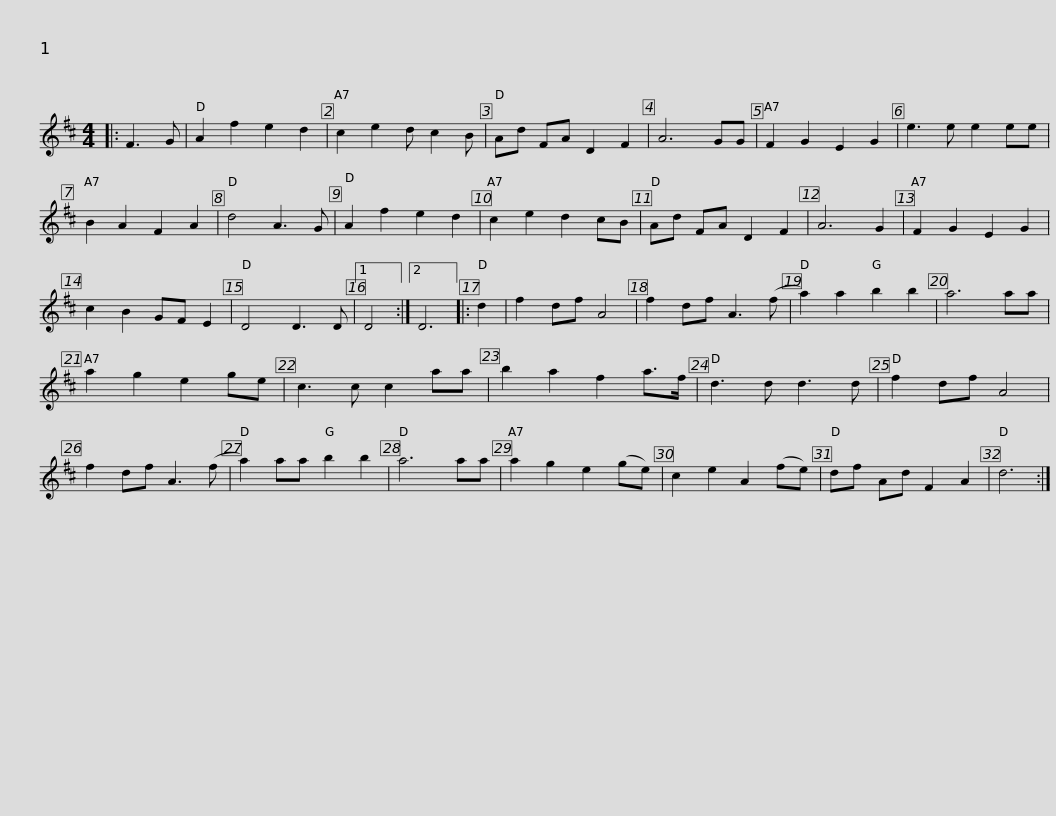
X:1
L:1/8
M:4/4
I:linebreak $
K:D
V:1 treble
V:1
|: F3 G | A2 f2 e2 d2 | c2 e2 d c2 B | Ad FA D2 F2 | A6 GG | %5
 F2 G2 E2 G2 | e3 e e2 ee | B2 A2 F2 A2 | d4 A3 G |$ A2 f2 e2 d2 | %10
 c2 e2 d2 cB | Ad FA D2 F2 | A6 G2 | F2 G2 E2 G2 | c2 B2 GF E2 | %15
 D4 D3 D |1 D4 :|2 D6 |: d2 | f2 df A4 |$ %20
 f2 df A3 (f | a2) a2 b2 b2 | a6 aa | a2 g2 e2 ge | c3 c c2 aa | %25
 b2 a2 f2 a>f | d3 d d3 d | f2 df A4 |$ f2 df A3 (f | a2) aa b2 b2 | %30
 a6 aa | a2 g2 e2 (ge) | c2 e2 A2 (fe) | df Ad F2 A2 | d6 :| %35
